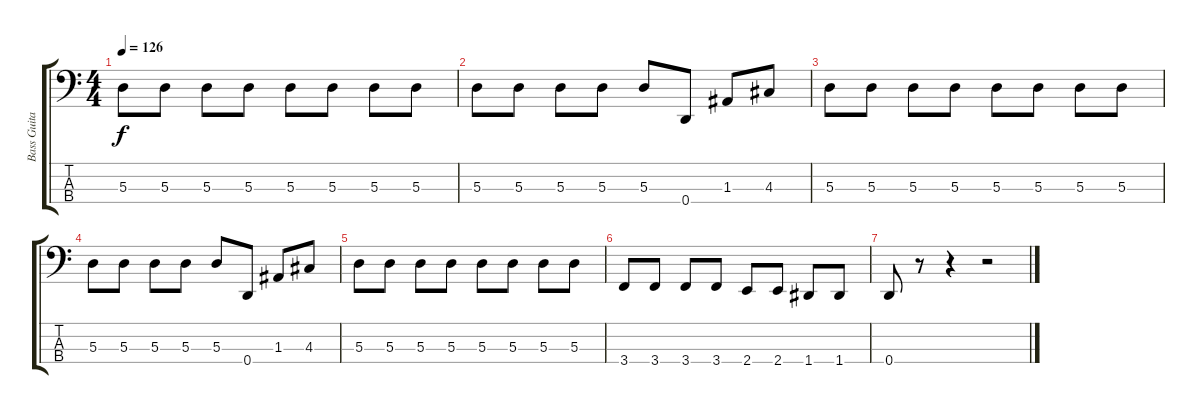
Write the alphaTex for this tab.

\track ("Bass Guitar" "Bass Guita") {instrument electricbasspick}
\staff {score tabs}
\tuning (G2 D2 A1 D1) {hide}
\ts (4 4)
\tempo 126
\clef f4
\ks c
5.3.8{dy f} 5.3.8 5.3.8 5.3.8 5.3.8 5.3.8 5.3.8 5.3.8 |
5.3.8 5.3.8 5.3.8 5.3.8 5.3.8 0.4.8 1.3.8 4.3.8 |
5.3.8 5.3.8 5.3.8 5.3.8 5.3.8 5.3.8 5.3.8 5.3.8 |
5.3.8 5.3.8 5.3.8 5.3.8 5.3.8 0.4.8 1.3.8 4.3.8 |
5.3.8 5.3.8 5.3.8 5.3.8 5.3.8 5.3.8 5.3.8 5.3.8 |
3.4.8 3.4.8 3.4.8 3.4.8 2.4.8 2.4.8 1.4.8 1.4.8 |
0.4.8 r.8 r.4 r.2
